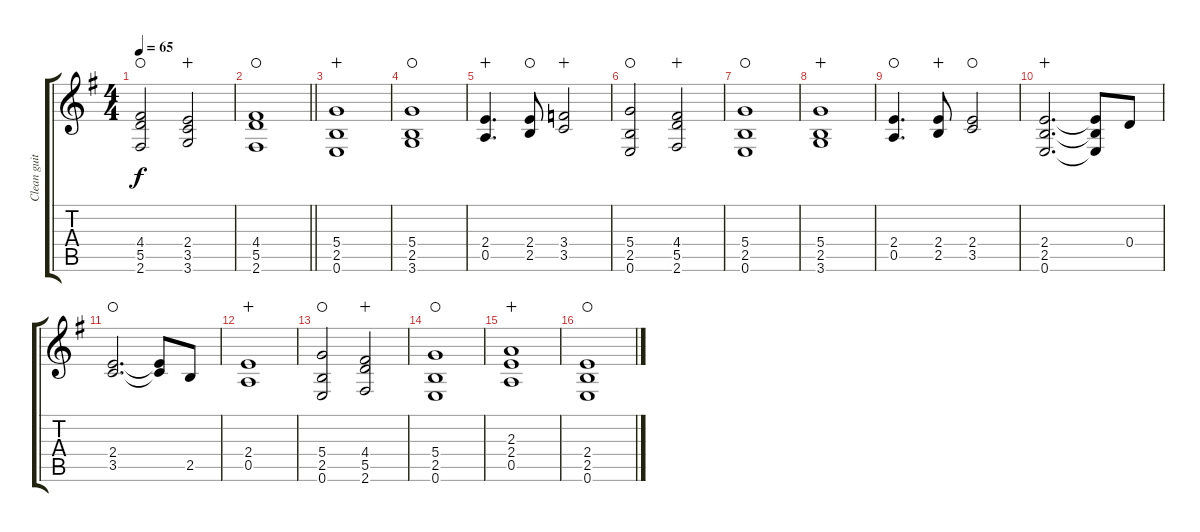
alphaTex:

\track ("Clean guitar w/wah-wah" "Clean guit") {instrument electricguitarclean}
\staff {score tabs}
\tuning (E4 B3 G3 D3 A2 E2) {hide}
\ts (4 4)
\tempo 65
\clef g2
\ks g
(4.4 5.5 2.6).2{dy f waho} (2.4 3.5 3.6).2{wahc} |
\barLineRight lightlight
(4.4 5.5 2.6).1{waho} |
(5.4 2.5 0.6).1{wahc} |
(5.4 2.5 3.6).1{waho} |
(2.4 0.5).4{d wahc} (2.4 2.5).8{waho} (3.4 3.5).2{wahc} |
(5.4 2.5 0.6).2{waho} (4.4 5.5 2.6).2{wahc} |
(5.4 2.5 0.6).1{waho} |
(5.4 2.5 3.6).1{wahc} |
(2.4 0.5).4{d waho} (2.4 2.5).8{wahc} (2.4 3.5).2{waho} |
(2.4 2.5 0.6).2{d wahc} (2.4{t} 2.5{t} 0.6{t}).8 0.4.8 |
(2.4 3.5).2{d waho} (2.4{t} 3.5{t}).8 2.5.8 |
(2.4 0.5).1{wahc} |
(5.4 2.5 0.6).2{waho} (4.4 5.5 2.6).2{wahc} |
(5.4 2.5 0.6).1{waho} |
(2.3 2.4 0.5).1{wahc} |
(2.4 2.5 0.6).1{waho}
